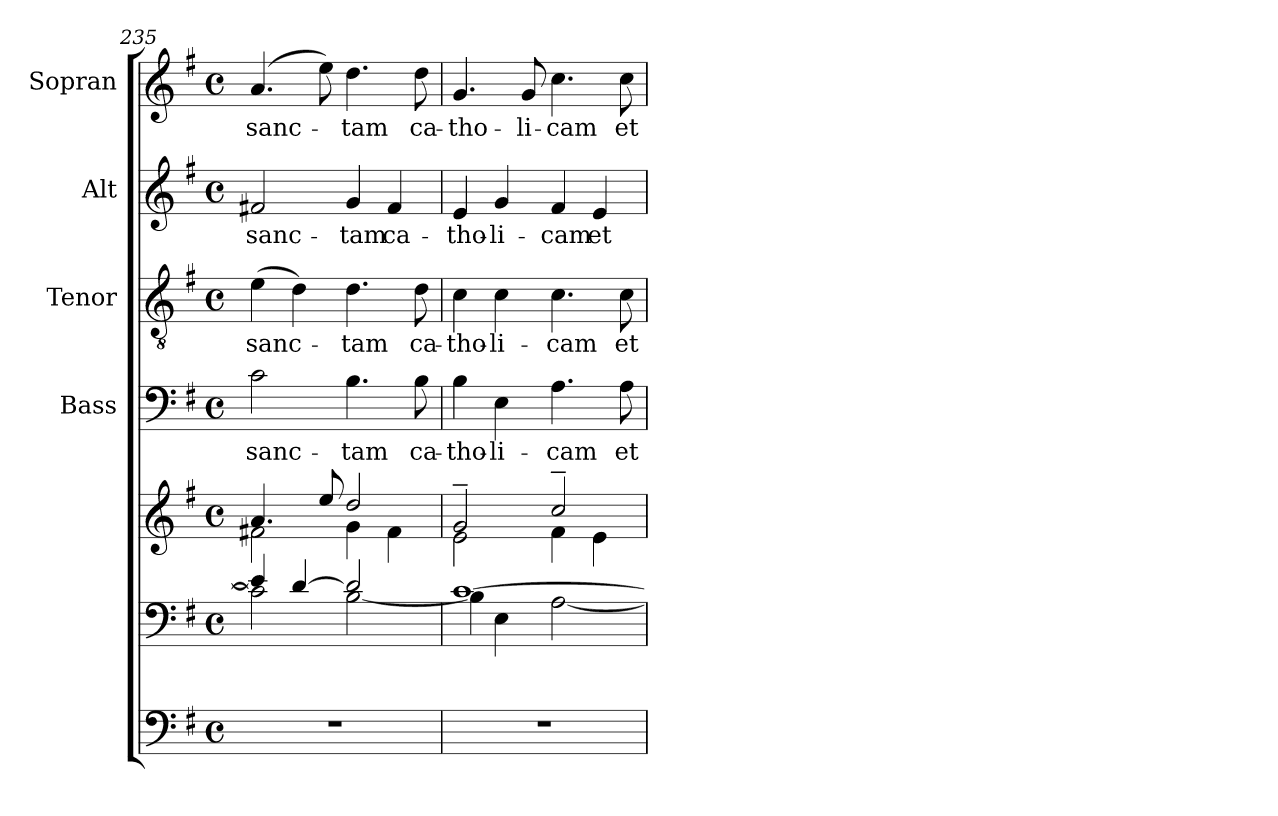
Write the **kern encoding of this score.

**kern	**kern	**kern	**kern	**text	**kern	**text	**kern	**text	**kern	**text
*part6	*part5	*part5	*part4	*part4	*part3	*part3	*part2	*part2	*part1	*part1
*staff7	*staff6	*staff5	*staff4	*staff4	*staff3	*staff3	*staff2	*staff2	*staff1	*staff1
*	*	*	*I"Bass	*	*I"Tenor	*	*I"Alt	*	*I"Sopran	*
*	*	*	*I'B.	*	*I'T.	*	*I'A.	*	*I'S.	*
*clefF4	*clefF4	*clefG2	*clefF4	*	*clefGv2	*	*clefG2	*	*clefG2	*
*ITrd7c12	*	*	*	*	*	*	*	*	*	*
*k[f#]	*k[f#]	*k[f#]	*k[f#]	*	*k[f#]	*	*k[f#]	*	*k[f#]	*
*G:	*G:	*G:	*G:	*	*G:	*	*G:	*	*G:	*
*M4/4	*M4/4	*M4/4	*M4/4	*	*M4/4	*	*M4/4	*	*M4/4	*
*met(c)	*met(c)	*met(c)	*met(c)	*	*met(c)	*	*met(c)	*	*met(c)	*
=235	=235	=235	=235	=235	=235	=235	=235	=235	=235	=235
*	*^	*^	*	*	*	*	*	*	*	*
!	!	!	!	!	!	!LO:LY:b	!	!LO:LY:b	!	!LO:LY:b	!	!LO:LY:b
1r	4e/]	2c\]	4.a/	2f#X\	2c\	sanc-	(>4e\	sanc-	2f#X/	sanc-	(4.a/	sanc-
.	[>4d/	.	.	.	.	.	4d\)	.	.	.	.	.
.	.	.	8ee/	.	.	.	.	.	.	.	8ee\)	.
!	!	!	!	!	!	!LO:LY:b	!	!LO:LY:b	!	!LO:LY:b	!	!LO:LY:b
.	2d/]	[<2B\	2dd/	4g\	4.B\	-tam	4.d\	-tam	4g/	-tam	4.dd\	-tam
!	!	!	!	!	!	!	!	!	!	!LO:LY:b	!	!
.	.	.	.	4f#\	.	.	.	.	4f#/	ca-	.	.
!	!	!	!	!	!	!LO:LY:b	!	!LO:LY:b	!	!	!	!LO:LY:b
.	.	.	.	.	8B\	ca-	8d\	ca-	.	.	8dd\	ca-
=236	=236	=236	=236	=236	=236	=236	=236	=236	=236	=236	=236	=236
!	!	!	!	!	!	!LO:LY:b	!	!LO:LY:b	!	!LO:LY:b	!	!LO:LY:b
1r	[>1c	4B\]	2g~>/	2e\	4B\	-tho-	4c\	-tho-	4e/	-tho-	4.g/	-tho-
!	!	!	!	!	!	!LO:LY:b	!	!LO:LY:b	!	!LO:LY:b	!	!
.	.	4E\	.	.	4E\	-li-	4c\	-li-	4g/	-li-	.	.
!	!	!	!	!	!	!	!	!	!	!	!	!LO:LY:b
.	.	.	.	.	.	.	.	.	.	.	8g/	-li-
!	!	!	!	!	!	!LO:LY:b	!	!LO:LY:b	!	!LO:LY:b	!	!LO:LY:b
.	.	[<2A\	2cc~>/	4f#\	4.A\	-cam	4.c\	-cam	4f#/	-cam	4.cc\	-cam
!	!	!	!	!	!	!	!	!	!	!LO:LY:b	!	!
.	.	.	.	4e\	.	.	.	.	4e/	et	.	.
!	!	!	!	!	!	!LO:LY:b	!	!LO:LY:b	!	!	!	!LO:LY:b
.	.	.	.	.	8A\	et	8c\	et	.	.	8cc\	et
*	*v	*v	*	*	*	*	*	*	*	*	*	*
*	*	*v	*v	*	*	*	*	*	*	*	*
=	=	=	=	=	=	=	=	=	=	=
*-	*-	*-	*-	*-	*-	*-	*-	*-	*-	*-
